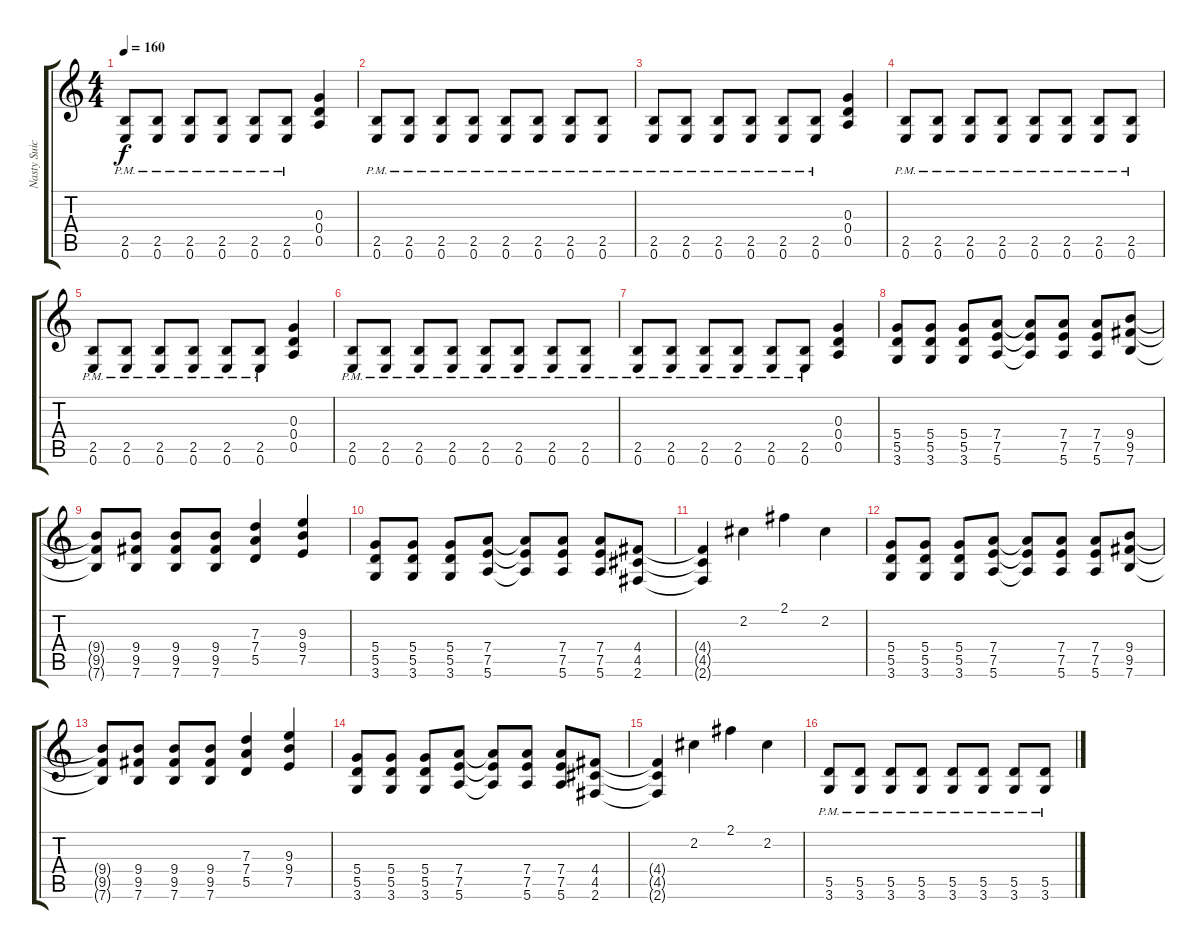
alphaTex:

\track ("Nasty Suicide" "Nasty Suic") {instrument overdrivenguitar}
\staff {score tabs}
\tuning (E4 B3 G3 D3 A2 E2) {hide}
\ts (4 4)
\tempo 160
\clef g2
\ks c
(2.5{pm} 0.6{pm}).8{dy f} (2.5{pm} 0.6{pm}).8 (2.5{pm} 0.6{pm}).8 (2.5{pm} 0.6{pm}).8 (2.5{pm} 0.6{pm}).8 (2.5{pm} 0.6{pm}).8 (0.3 0.4 0.5).4 |
(2.5{pm} 0.6{pm}).8 (2.5{pm} 0.6{pm}).8 (2.5{pm} 0.6{pm}).8 (2.5{pm} 0.6{pm}).8 (2.5{pm} 0.6{pm}).8 (2.5{pm} 0.6{pm}).8 (2.5{pm} 0.6{pm}).8 (2.5{pm} 0.6{pm}).8 |
(2.5{pm} 0.6{pm}).8 (2.5{pm} 0.6{pm}).8 (2.5{pm} 0.6{pm}).8 (2.5{pm} 0.6{pm}).8 (2.5{pm} 0.6{pm}).8 (2.5{pm} 0.6{pm}).8 (0.3 0.4 0.5).4 |
(2.5{pm} 0.6{pm}).8 (2.5{pm} 0.6{pm}).8 (2.5{pm} 0.6{pm}).8 (2.5{pm} 0.6{pm}).8 (2.5{pm} 0.6{pm}).8 (2.5{pm} 0.6{pm}).8 (2.5{pm} 0.6{pm}).8 (2.5{pm} 0.6{pm}).8 |
(2.5{pm} 0.6{pm}).8 (2.5{pm} 0.6{pm}).8 (2.5{pm} 0.6{pm}).8 (2.5{pm} 0.6{pm}).8 (2.5{pm} 0.6{pm}).8 (2.5{pm} 0.6{pm}).8 (0.3 0.4 0.5).4 |
(2.5{pm} 0.6{pm}).8 (2.5{pm} 0.6{pm}).8 (2.5{pm} 0.6{pm}).8 (2.5{pm} 0.6{pm}).8 (2.5{pm} 0.6{pm}).8 (2.5{pm} 0.6{pm}).8 (2.5{pm} 0.6{pm}).8 (2.5{pm} 0.6{pm}).8 |
(2.5{pm} 0.6{pm}).8 (2.5{pm} 0.6{pm}).8 (2.5{pm} 0.6{pm}).8 (2.5{pm} 0.6{pm}).8 (2.5{pm} 0.6{pm}).8 (2.5{pm} 0.6{pm}).8 (0.3 0.4 0.5).4 |
(5.4 5.5 3.6).8 (5.4 5.5 3.6).8 (5.4 5.5 3.6).8 (7.4 7.5 5.6).8 (7.4{t} 7.5{t} 5.6{t}).8 (7.4 7.5 5.6).8 (7.4 7.5 5.6).8 (9.4 9.5 7.6).8 |
(9.4{t} 9.5{t} 7.6{t}).8 (9.4 9.5 7.6).8 (9.4 9.5 7.6).8 (9.4 9.5 7.6).8 (7.3 7.4 5.5).4 (9.3 9.4 7.5).4 |
(5.4 5.5 3.6).8 (5.4 5.5 3.6).8 (5.4 5.5 3.6).8 (7.4 7.5 5.6).8 (7.4{t} 7.5{t} 5.6{t}).8 (7.4 7.5 5.6).8 (7.4 7.5 5.6).8 (4.4 4.5 2.6).8 |
(4.4{t} 4.5{t} 2.6{t}).4 2.2.4 2.1.4 2.2.4 |
(5.4 5.5 3.6).8 (5.4 5.5 3.6).8 (5.4 5.5 3.6).8 (7.4 7.5 5.6).8 (7.4{t} 7.5{t} 5.6{t}).8 (7.4 7.5 5.6).8 (7.4 7.5 5.6).8 (9.4 9.5 7.6).8 |
(9.4{t} 9.5{t} 7.6{t}).8 (9.4 9.5 7.6).8 (9.4 9.5 7.6).8 (9.4 9.5 7.6).8 (7.3 7.4 5.5).4 (9.3 9.4 7.5).4 |
(5.4 5.5 3.6).8 (5.4 5.5 3.6).8 (5.4 5.5 3.6).8 (7.4 7.5 5.6).8 (7.4{t} 7.5{t} 5.6{t}).8 (7.4 7.5 5.6).8 (7.4 7.5 5.6).8 (4.4 4.5 2.6).8 |
(4.4{t} 4.5{t} 2.6{t}).4 2.2.4 2.1.4 2.2.4 |
(5.5{pm} 3.6{pm}).8 (5.5{pm} 3.6{pm}).8 (5.5{pm} 3.6{pm}).8 (5.5{pm} 3.6{pm}).8 (5.5{pm} 3.6{pm}).8 (5.5{pm} 3.6{pm}).8 (5.5{pm} 3.6{pm}).8 (5.5{pm} 3.6{pm}).8
